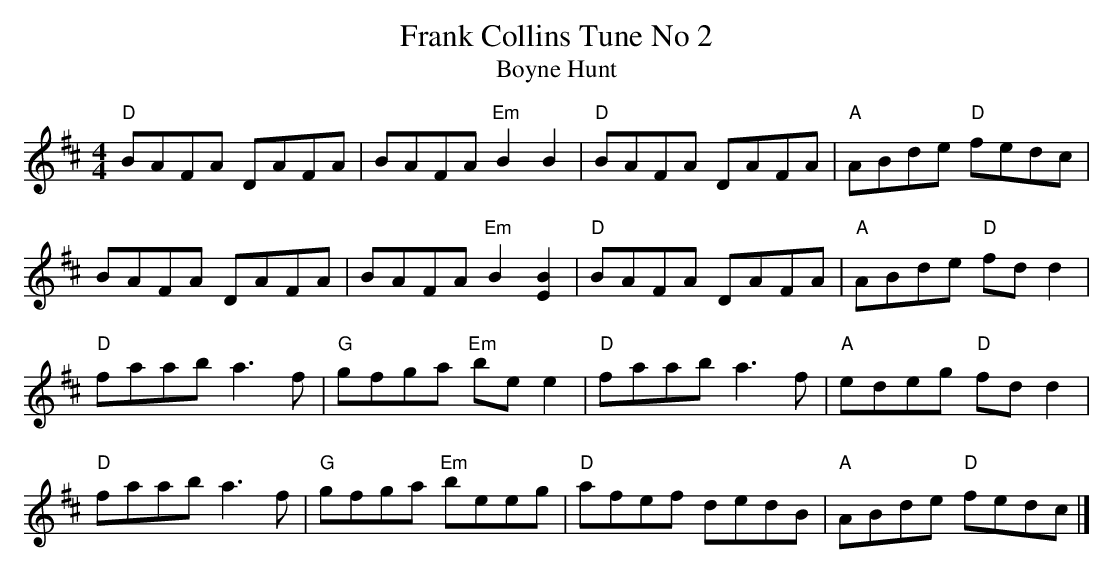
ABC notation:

X:1
T:Frank Collins Tune No 2
T:Boyne Hunt
M:4/4
L:1/8
K:D
"D"BAFA DAFA|BAFA "Em"B2B2|"D"BAFA DAFA|"A"ABde "D"fedc|
BAFA DAFA|BAFA "Em"B2[E2B2]|"D"BAFA DAFA |"A"ABde "D"fdd2|
"D"faab a3f|"G"gfga "Em"bee2|"D"faab a3f|"A"edeg "D"fdd2|
"D"faab a3f|"G"gfga "Em"beeg|"D"afef dedB |"A"ABde "D"fedc|]
